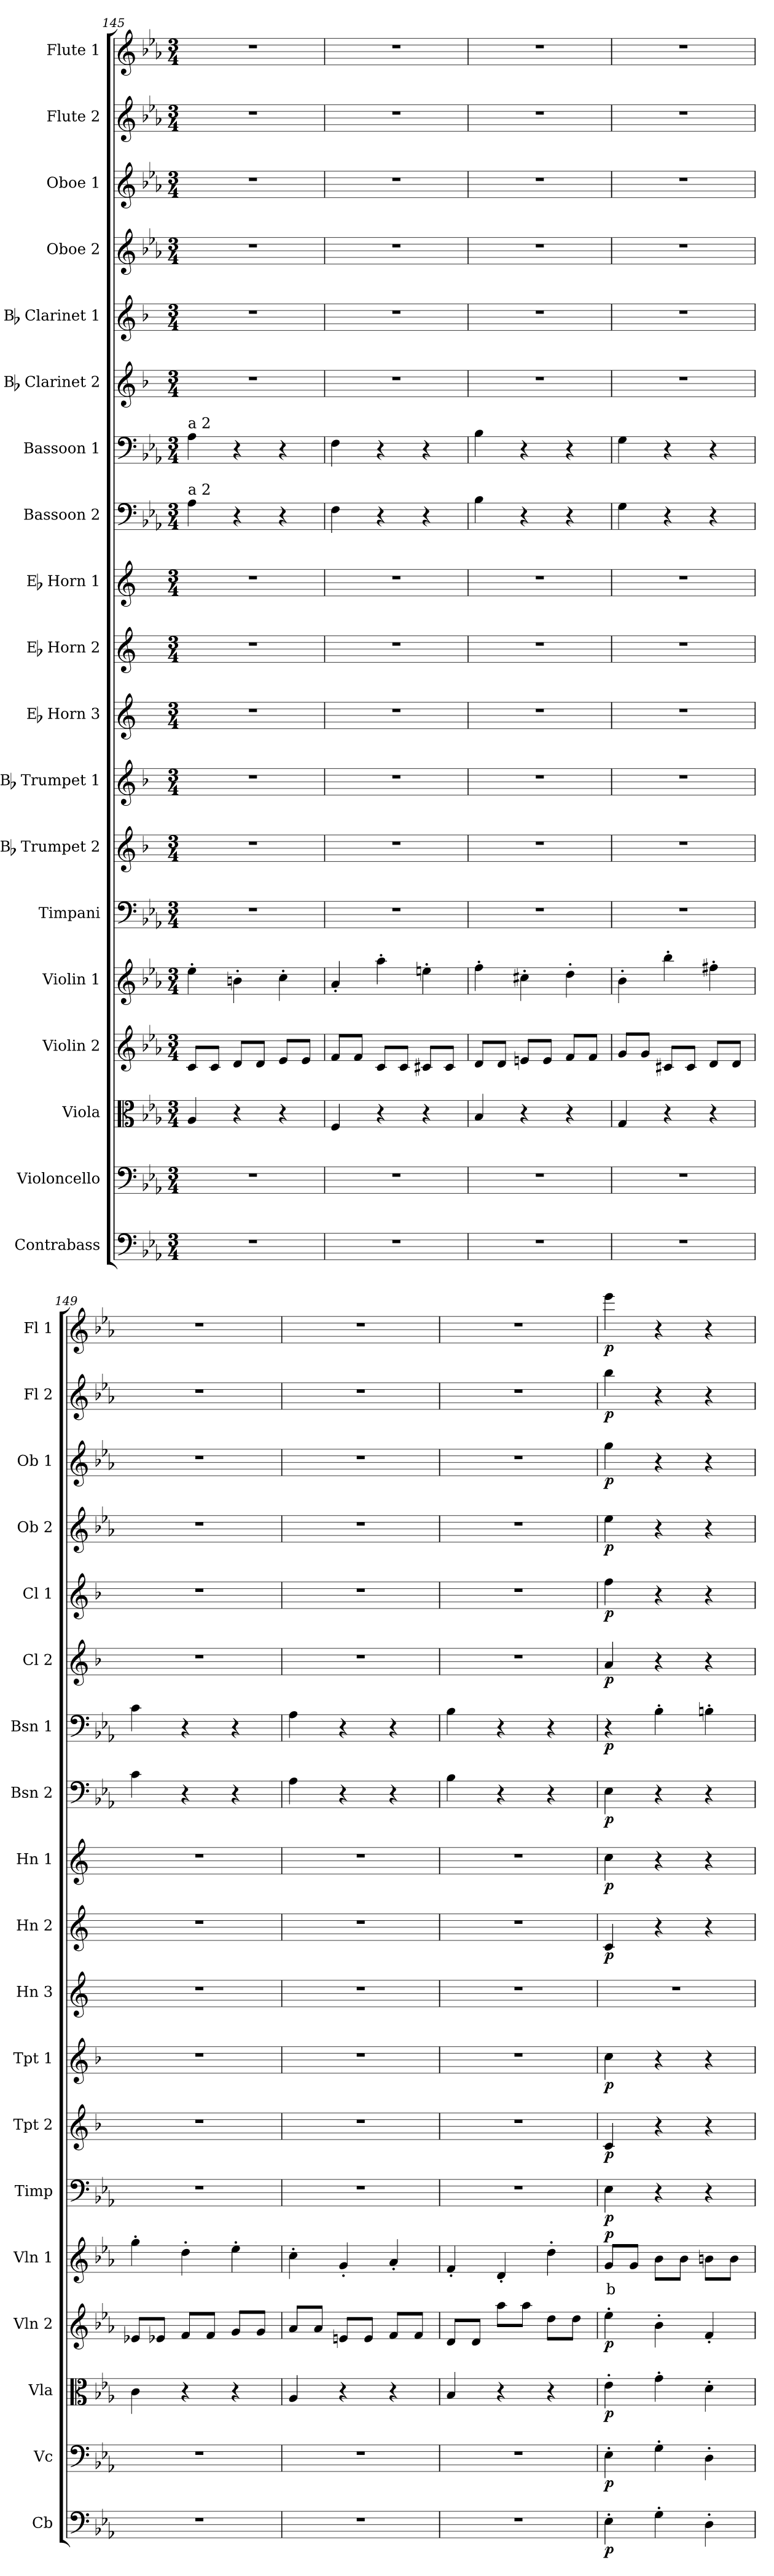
**kern	**dynam	**kern	**dynam	**kern	**dynam	**kern	**dynam	**kern	**text	**dynam	**kern	**dynam	**kern	**dynam	**kern	**dynam	**kern	**kern	**dynam	**kern	**dynam	**kern	**dynam	**kern	**dynam	**kern	**dynam	**kern	**dynam	**kern	**dynam	**kern	**dynam	**kern	**dynam	**kern	**dynam
*part19	*part19	*part18	*part18	*part17	*part17	*part16	*part16	*part15	*part15	*part15	*part14	*part14	*part13	*part13	*part12	*part12	*part11	*part10	*part10	*part9	*part9	*part8	*part8	*part7	*part7	*part6	*part6	*part5	*part5	*part4	*part4	*part3	*part3	*part2	*part2	*part1	*part1
*staff19	*staff19	*staff18	*staff18	*staff17	*staff17	*staff16	*staff16	*staff15	*staff15	*staff15	*staff14	*staff14	*staff13	*staff13	*staff12	*staff12	*staff11	*staff10	*staff10	*staff9	*staff9	*staff8	*staff8	*staff7	*staff7	*staff6	*staff6	*staff5	*staff5	*staff4	*staff4	*staff3	*staff3	*staff2	*staff2	*staff1	*staff1
*I"Contrabass	*	*I"Violoncello	*	*I"Viola	*	*I"Violin 2	*	*I"Violin 1	*	*	*I"Timpani	*	*I"Bb Trumpet 2	*	*I"Bb Trumpet 1	*	*I"Eb Horn 3	*I"Eb Horn 2	*	*I"Eb Horn 1	*	*I"Bassoon 2	*	*I"Bassoon 1	*	*I"Bb Clarinet 2	*	*I"Bb Clarinet 1	*	*I"Oboe 2	*	*I"Oboe 1	*	*I"Flute 2	*	*I"Flute 1	*
*I'Cb	*	*I'Vc	*	*I'Vla	*	*I'Vln 2	*	*I'Vln 1	*	*	*I'Timp	*	*I'Tpt 2	*	*I'Tpt 1	*	*I'Hn 3	*I'Hn 2	*	*I'Hn 1	*	*I'Bsn 2	*	*I'Bsn 1	*	*I'Cl 2	*	*I'Cl 1	*	*I'Ob 2	*	*I'Ob 1	*	*I'Fl 2	*	*I'Fl 1	*
!!LO:PB:g=z
*clefF4	*	*clefF4	*	*clefC3	*	*clefG2	*	*clefG2	*	*	*clefF4	*	*clefG2	*	*clefG2	*	*clefG2	*clefG2	*	*clefG2	*	*clefF4	*	*clefF4	*	*clefG2	*	*clefG2	*	*clefG2	*	*clefG2	*	*clefG2	*	*clefG2	*
*ITrd7c12	*	*	*	*	*	*	*	*	*	*	*	*	*ITrd1c2	*	*ITrd1c2	*	*ITrd5c9	*ITrd5c9	*	*ITrd5c9	*	*	*	*	*	*ITrd1c2	*	*ITrd1c2	*	*	*	*	*	*	*	*	*
*k[b-e-a-]	*	*k[b-e-a-]	*	*k[b-e-a-]	*	*k[b-e-a-]	*	*k[b-e-a-]	*	*	*k[b-e-a-]	*	*k[b-e-a-]	*	*k[b-e-a-]	*	*k[b-e-a-]	*k[b-e-a-]	*	*k[b-e-a-]	*	*k[b-e-a-]	*	*k[b-e-a-]	*	*k[b-e-a-]	*	*k[b-e-a-]	*	*k[b-e-a-]	*	*k[b-e-a-]	*	*k[b-e-a-]	*	*k[b-e-a-]	*
*M3/4	*	*M3/4	*	*M3/4	*	*M3/4	*	*M3/4	*	*	*M3/4	*	*M3/4	*	*M3/4	*	*M3/4	*M3/4	*	*M3/4	*	*M3/4	*	*M3/4	*	*M3/4	*	*M3/4	*	*M3/4	*	*M3/4	*	*M3/4	*	*M3/4	*
=145	=145	=145	=145	=145	=145	=145	=145	=145	=145	=145	=145	=145	=145	=145	=145	=145	=145	=145	=145	=145	=145	=145	=145	=145	=145	=145	=145	=145	=145	=145	=145	=145	=145	=145	=145	=145	=145
!	!	!	!	!	!	!	!	!	!	!	!	!	!	!	!	!	!	!	!	!	!	!	!	!LO:TX:a:t=a 2	!	!	!	!	!	!	!	!	!	!	!	!	!
!	!	!	!	!	!	!	!	!	!	!	!	!	!	!	!	!	!	!	!	!	!	!LO:TX:a:t=a 2	!	!	!	!	!	!	!	!	!	!	!	!	!	!	!
2.r	.	2.r	.	4A-/	.	8c/L	.	4ee-'\	.	.	2.r	.	2.r	.	2.r	.	2.r	2.r	.	2.r	.	4A-\	.	4A-\	.	2.r	.	2.r	.	2.r	.	2.r	.	2.r	.	2.r	.
.	.	.	.	.	.	8c/J	.	.	.	.	.	.	.	.	.	.	.	.	.	.	.	.	.	.	.	.	.	.	.	.	.	.	.	.	.	.	.
.	.	.	.	4r	.	8d/L	.	4bn'\	.	.	.	.	.	.	.	.	.	.	.	.	.	4r	.	4r	.	.	.	.	.	.	.	.	.	.	.	.	.
.	.	.	.	.	.	8d/J	.	.	.	.	.	.	.	.	.	.	.	.	.	.	.	.	.	.	.	.	.	.	.	.	.	.	.	.	.	.	.
.	.	.	.	4r	.	8e-/L	.	4cc'\	.	.	.	.	.	.	.	.	.	.	.	.	.	4r	.	4r	.	.	.	.	.	.	.	.	.	.	.	.	.
.	.	.	.	.	.	8e-/J	.	.	.	.	.	.	.	.	.	.	.	.	.	.	.	.	.	.	.	.	.	.	.	.	.	.	.	.	.	.	.
=146	=146	=146	=146	=146	=146	=146	=146	=146	=146	=146	=146	=146	=146	=146	=146	=146	=146	=146	=146	=146	=146	=146	=146	=146	=146	=146	=146	=146	=146	=146	=146	=146	=146	=146	=146	=146	=146
2.r	.	2.r	.	4F/	.	8f/L	.	4a-'/	.	.	2.r	.	2.r	.	2.r	.	2.r	2.r	.	2.r	.	4F\	.	4F\	.	2.r	.	2.r	.	2.r	.	2.r	.	2.r	.	2.r	.
.	.	.	.	.	.	8f/J	.	.	.	.	.	.	.	.	.	.	.	.	.	.	.	.	.	.	.	.	.	.	.	.	.	.	.	.	.	.	.
.	.	.	.	4r	.	8c/L	.	4aa-'\	.	.	.	.	.	.	.	.	.	.	.	.	.	4r	.	4r	.	.	.	.	.	.	.	.	.	.	.	.	.
.	.	.	.	.	.	8c/J	.	.	.	.	.	.	.	.	.	.	.	.	.	.	.	.	.	.	.	.	.	.	.	.	.	.	.	.	.	.	.
.	.	.	.	4r	.	8c#X/L	.	4een'\	.	.	.	.	.	.	.	.	.	.	.	.	.	4r	.	4r	.	.	.	.	.	.	.	.	.	.	.	.	.
.	.	.	.	.	.	8c#/J	.	.	.	.	.	.	.	.	.	.	.	.	.	.	.	.	.	.	.	.	.	.	.	.	.	.	.	.	.	.	.
=147	=147	=147	=147	=147	=147	=147	=147	=147	=147	=147	=147	=147	=147	=147	=147	=147	=147	=147	=147	=147	=147	=147	=147	=147	=147	=147	=147	=147	=147	=147	=147	=147	=147	=147	=147	=147	=147
2.r	.	2.r	.	4B-/	.	8d/L	.	4ff'\	.	.	2.r	.	2.r	.	2.r	.	2.r	2.r	.	2.r	.	4B-\	.	4B-\	.	2.r	.	2.r	.	2.r	.	2.r	.	2.r	.	2.r	.
.	.	.	.	.	.	8d/J	.	.	.	.	.	.	.	.	.	.	.	.	.	.	.	.	.	.	.	.	.	.	.	.	.	.	.	.	.	.	.
.	.	.	.	4r	.	8en/L	.	4cc#X'\	.	.	.	.	.	.	.	.	.	.	.	.	.	4r	.	4r	.	.	.	.	.	.	.	.	.	.	.	.	.
.	.	.	.	.	.	8e/J	.	.	.	.	.	.	.	.	.	.	.	.	.	.	.	.	.	.	.	.	.	.	.	.	.	.	.	.	.	.	.
.	.	.	.	4r	.	8f/L	.	4dd'\	.	.	.	.	.	.	.	.	.	.	.	.	.	4r	.	4r	.	.	.	.	.	.	.	.	.	.	.	.	.
.	.	.	.	.	.	8f/J	.	.	.	.	.	.	.	.	.	.	.	.	.	.	.	.	.	.	.	.	.	.	.	.	.	.	.	.	.	.	.
=148	=148	=148	=148	=148	=148	=148	=148	=148	=148	=148	=148	=148	=148	=148	=148	=148	=148	=148	=148	=148	=148	=148	=148	=148	=148	=148	=148	=148	=148	=148	=148	=148	=148	=148	=148	=148	=148
2.r	.	2.r	.	4G/	.	8g/L	.	4b-'\	.	.	2.r	.	2.r	.	2.r	.	2.r	2.r	.	2.r	.	4G\	.	4G\	.	2.r	.	2.r	.	2.r	.	2.r	.	2.r	.	2.r	.
.	.	.	.	.	.	8g/J	.	.	.	.	.	.	.	.	.	.	.	.	.	.	.	.	.	.	.	.	.	.	.	.	.	.	.	.	.	.	.
.	.	.	.	4r	.	8c#X/L	.	4bb-'\	.	.	.	.	.	.	.	.	.	.	.	.	.	4r	.	4r	.	.	.	.	.	.	.	.	.	.	.	.	.
.	.	.	.	.	.	8c#/J	.	.	.	.	.	.	.	.	.	.	.	.	.	.	.	.	.	.	.	.	.	.	.	.	.	.	.	.	.	.	.
.	.	.	.	4r	.	8d/L	.	4ff#X'\	.	.	.	.	.	.	.	.	.	.	.	.	.	4r	.	4r	.	.	.	.	.	.	.	.	.	.	.	.	.
.	.	.	.	.	.	8d/J	.	.	.	.	.	.	.	.	.	.	.	.	.	.	.	.	.	.	.	.	.	.	.	.	.	.	.	.	.	.	.
=149	=149	=149	=149	=149	=149	=149	=149	=149	=149	=149	=149	=149	=149	=149	=149	=149	=149	=149	=149	=149	=149	=149	=149	=149	=149	=149	=149	=149	=149	=149	=149	=149	=149	=149	=149	=149	=149
2.r	.	2.r	.	4c\	.	8e-X/L	.	4gg'\	.	.	2.r	.	2.r	.	2.r	.	2.r	2.r	.	2.r	.	4c\	.	4c\	.	2.r	.	2.r	.	2.r	.	2.r	.	2.r	.	2.r	.
.	.	.	.	.	.	8e-X/J	.	.	.	.	.	.	.	.	.	.	.	.	.	.	.	.	.	.	.	.	.	.	.	.	.	.	.	.	.	.	.
.	.	.	.	4r	.	8f/L	.	4dd'\	.	.	.	.	.	.	.	.	.	.	.	.	.	4r	.	4r	.	.	.	.	.	.	.	.	.	.	.	.	.
.	.	.	.	.	.	8f/J	.	.	.	.	.	.	.	.	.	.	.	.	.	.	.	.	.	.	.	.	.	.	.	.	.	.	.	.	.	.	.
.	.	.	.	4r	.	8g/L	.	4ee-'\	.	.	.	.	.	.	.	.	.	.	.	.	.	4r	.	4r	.	.	.	.	.	.	.	.	.	.	.	.	.
.	.	.	.	.	.	8g/J	.	.	.	.	.	.	.	.	.	.	.	.	.	.	.	.	.	.	.	.	.	.	.	.	.	.	.	.	.	.	.
=150	=150	=150	=150	=150	=150	=150	=150	=150	=150	=150	=150	=150	=150	=150	=150	=150	=150	=150	=150	=150	=150	=150	=150	=150	=150	=150	=150	=150	=150	=150	=150	=150	=150	=150	=150	=150	=150
2.r	.	2.r	.	4A-/	.	8a-/L	.	4cc'\	.	.	2.r	.	2.r	.	2.r	.	2.r	2.r	.	2.r	.	4A-\	.	4A-\	.	2.r	.	2.r	.	2.r	.	2.r	.	2.r	.	2.r	.
.	.	.	.	.	.	8a-/J	.	.	.	.	.	.	.	.	.	.	.	.	.	.	.	.	.	.	.	.	.	.	.	.	.	.	.	.	.	.	.
.	.	.	.	4r	.	8en/L	.	4g'/	.	.	.	.	.	.	.	.	.	.	.	.	.	4r	.	4r	.	.	.	.	.	.	.	.	.	.	.	.	.
.	.	.	.	.	.	8e/J	.	.	.	.	.	.	.	.	.	.	.	.	.	.	.	.	.	.	.	.	.	.	.	.	.	.	.	.	.	.	.
.	.	.	.	4r	.	8f/L	.	4a-'/	.	.	.	.	.	.	.	.	.	.	.	.	.	4r	.	4r	.	.	.	.	.	.	.	.	.	.	.	.	.
.	.	.	.	.	.	8f/J	.	.	.	.	.	.	.	.	.	.	.	.	.	.	.	.	.	.	.	.	.	.	.	.	.	.	.	.	.	.	.
=151	=151	=151	=151	=151	=151	=151	=151	=151	=151	=151	=151	=151	=151	=151	=151	=151	=151	=151	=151	=151	=151	=151	=151	=151	=151	=151	=151	=151	=151	=151	=151	=151	=151	=151	=151	=151	=151
2.r	.	2.r	.	4B-/	.	8d/L	.	4f'/	.	.	2.r	.	2.r	.	2.r	.	2.r	2.r	.	2.r	.	4B-\	.	4B-\	.	2.r	.	2.r	.	2.r	.	2.r	.	2.r	.	2.r	.
.	.	.	.	.	.	8d/J	.	.	.	.	.	.	.	.	.	.	.	.	.	.	.	.	.	.	.	.	.	.	.	.	.	.	.	.	.	.	.
.	.	.	.	4r	.	8aa-\L	.	4d'/	.	.	.	.	.	.	.	.	.	.	.	.	.	4r	.	4r	.	.	.	.	.	.	.	.	.	.	.	.	.
.	.	.	.	.	.	8aa-\J	.	.	.	.	.	.	.	.	.	.	.	.	.	.	.	.	.	.	.	.	.	.	.	.	.	.	.	.	.	.	.
.	.	.	.	4r	.	8dd\L	.	4dd'\	.	.	.	.	.	.	.	.	.	.	.	.	.	4r	.	4r	.	.	.	.	.	.	.	.	.	.	.	.	.
.	.	.	.	.	.	8dd\J	.	.	.	.	.	.	.	.	.	.	.	.	.	.	.	.	.	.	.	.	.	.	.	.	.	.	.	.	.	.	.
=152	=152	=152	=152	=152	=152	=152	=152	=152	=152	=152	=152	=152	=152	=152	=152	=152	=152	=152	=152	=152	=152	=152	=152	=152	=152	=152	=152	=152	=152	=152	=152	=152	=152	=152	=152	=152	=152
!	!LO:DY:b	!	!LO:DY:b	!	!LO:DY:b	!	!LO:DY:b	!	!LO:LY:b:color=#FF0000	!LO:DY:b	!	!LO:DY:b	!	!LO:DY:b	!	!LO:DY:b	!	!	!LO:DY:b	!	!LO:DY:b	!	!LO:DY:b	!	!LO:DY:b	!	!LO:DY:b	!	!LO:DY:b	!	!LO:DY:b	!	!LO:DY:b	!	!LO:DY:b	!	!LO:DY:b
4EE-'\	p	4E-'\	p	4e-'\	p	4ee-'\	p	8g/L	b	p	4E-\	p	4B-/	p	4b-\	p	2.r	4E-/	p	4e-\	p	4E-\	p	4r	p	4g/	p	4ee-\	p	4ee-\	p	4gg\	p	4bb-\	p	4eee-\	p
.	.	.	.	.	.	.	.	8g/J	.	.	.	.	.	.	.	.	.	.	.	.	.	.	.	.	.	.	.	.	.	.	.	.	.	.	.	.	.
4GG'\	.	4G'\	.	4g'\	.	4b-'\	.	8b-\L	.	.	4r	.	4r	.	4r	.	.	4r	.	4r	.	4r	.	4B-'\	.	4r	.	4r	.	4r	.	4r	.	4r	.	4r	.
.	.	.	.	.	.	.	.	8b-\J	.	.	.	.	.	.	.	.	.	.	.	.	.	.	.	.	.	.	.	.	.	.	.	.	.	.	.	.	.
4DD'\	.	4D'\	.	4d'\	.	4f'/	.	8bn\L	.	.	4r	.	4r	.	4r	.	.	4r	.	4r	.	4r	.	4Bn'\	.	4r	.	4r	.	4r	.	4r	.	4r	.	4r	.
.	.	.	.	.	.	.	.	8b\J	.	.	.	.	.	.	.	.	.	.	.	.	.	.	.	.	.	.	.	.	.	.	.	.	.	.	.	.	.
=	=	=	=	=	=	=	=	=	=	=	=	=	=	=	=	=	=	=	=	=	=	=	=	=	=	=	=	=	=	=	=	=	=	=	=	=	=
*-	*-	*-	*-	*-	*-	*-	*-	*-	*-	*-	*-	*-	*-	*-	*-	*-	*-	*-	*-	*-	*-	*-	*-	*-	*-	*-	*-	*-	*-	*-	*-	*-	*-	*-	*-	*-	*-
